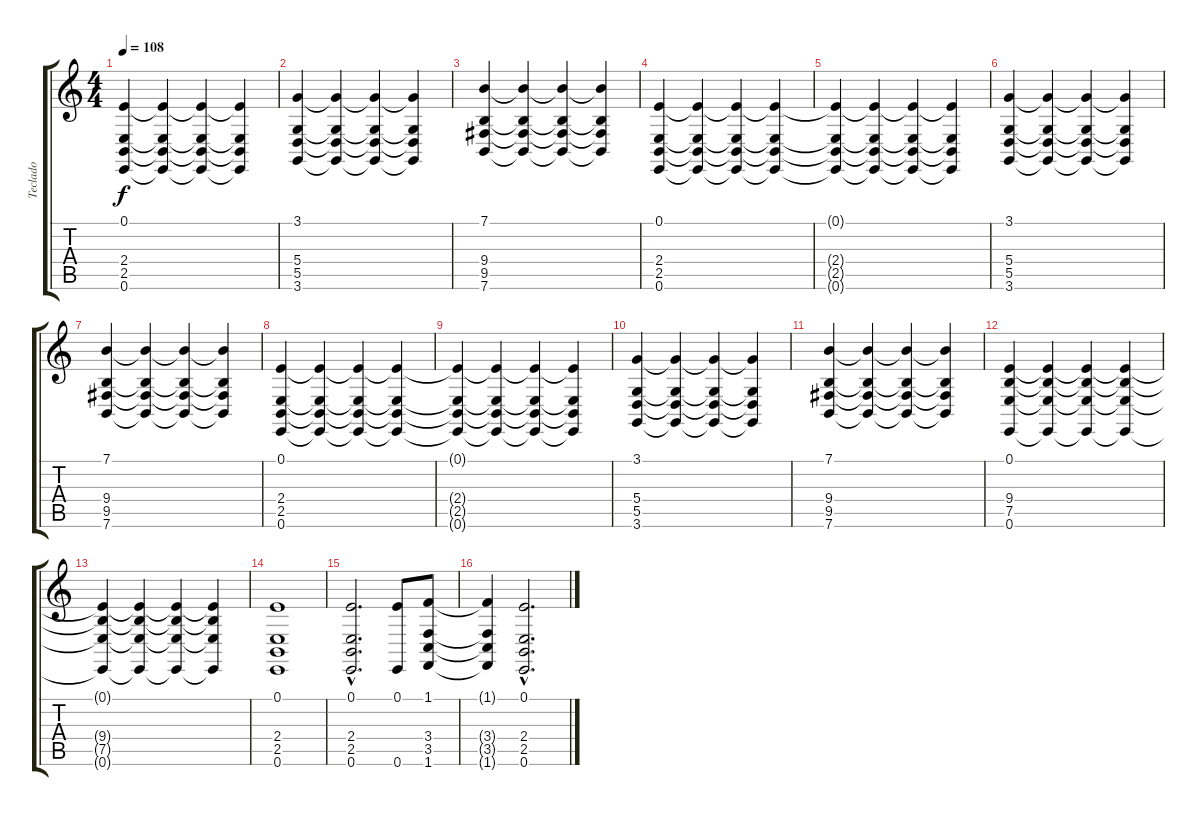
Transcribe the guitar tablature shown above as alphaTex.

\track ("Teclado" "Teclado") {instrument choiraahs}
\staff {score tabs}
\tuning (E4 B3 G3 D3 A2 E2) {hide}
\ts (4 4)
\tempo 108
\clef g2
\ks c
(0.1{t} 2.4{t} 2.5{t} 0.6{t}).4{dy f} (0.1{t} 2.4{t} 2.5{t} 0.6{t}).4 (0.1{t} 2.4{t} 2.5{t} 0.6{t}).4 (0.1{t} 2.4{t} 2.5{t} 0.6{t}).4 |
(3.1 5.4 5.5 3.6).4 (3.1{t} 5.4{t} 5.5{t} 3.6{t}).4 (3.1{t} 5.4{t} 5.5{t} 3.6{t}).4 (3.1{t} 5.4{t} 5.5{t} 3.6{t}).4 |
(7.1 9.4 9.5 7.6).4 (7.1{t} 9.4{t} 9.5{t} 7.6{t}).4 (7.1{t} 9.4{t} 9.5{t} 7.6{t}).4 (7.1{t} 9.4{t} 9.5{t} 7.6{t}).4 |
(0.1 2.4 2.5 0.6).4 (0.1{t} 2.4{t} 2.5{t} 0.6{t}).4 (0.1{t} 2.4{t} 2.5{t} 0.6{t}).4 (0.1{t} 2.4{t} 2.5{t} 0.6{t}).4 |
(0.1{t} 2.4{t} 2.5{t} 0.6{t}).4 (0.1{t} 2.4{t} 2.5{t} 0.6{t}).4 (0.1{t} 2.4{t} 2.5{t} 0.6{t}).4 (0.1{t} 2.4{t} 2.5{t} 0.6{t}).4 |
(3.1 5.4 5.5 3.6).4 (3.1{t} 5.4{t} 5.5{t} 3.6{t}).4 (3.1{t} 5.4{t} 5.5{t} 3.6{t}).4 (3.1{t} 5.4{t} 5.5{t} 3.6{t}).4 |
(7.1 9.4 9.5 7.6).4 (7.1{t} 9.4{t} 9.5{t} 7.6{t}).4 (7.1{t} 9.4{t} 9.5{t} 7.6{t}).4 (7.1{t} 9.4{t} 9.5{t} 7.6{t}).4 |
(0.1 2.4 2.5 0.6).4 (0.1{t} 2.4{t} 2.5{t} 0.6{t}).4 (0.1{t} 2.4{t} 2.5{t} 0.6{t}).4 (0.1{t} 2.4{t} 2.5{t} 0.6{t}).4 |
(0.1{t} 2.4{t} 2.5{t} 0.6{t}).4 (0.1{t} 2.4{t} 2.5{t} 0.6{t}).4 (0.1{t} 2.4{t} 2.5{t} 0.6{t}).4 (0.1{t} 2.4{t} 2.5{t} 0.6{t}).4 |
(3.1 5.4 5.5 3.6).4 (3.1{t} 5.4{t} 5.5{t} 3.6{t}).4 (3.1{t} 5.4{t} 5.5{t} 3.6{t}).4 (3.1{t} 5.4{t} 5.5{t} 3.6{t}).4 |
(7.1 9.4 9.5 7.6).4 (7.1{t} 9.4{t} 9.5{t} 7.6{t}).4 (7.1{t} 9.4{t} 9.5{t} 7.6{t}).4 (7.1{t} 9.4{t} 9.5{t} 7.6{t}).4 |
(0.1 9.4 7.5 0.6).4 (0.1{t} 9.4{t} 7.5{t} 0.6{t}).4 (0.1{t} 9.4{t} 7.5{t} 0.6{t}).4 (0.1{t} 9.4{t} 7.5{t} 0.6{t}).4 |
(0.1{t} 9.4{t} 7.5{t} 0.6{t}).4 (0.1{t} 9.4{t} 7.5{t} 0.6{t}).4 (0.1{t} 9.4{t} 7.5{t} 0.6{t}).4 (0.1{t} 9.4{t} 7.5{t} 0.6{t}).4 |
(0.1 2.4 2.5 0.6).1 |
(0.1{hac} 2.4{hac} 2.5{hac} 0.6{hac}).2{d} (0.1 0.6).8 (1.1 3.4 3.5 1.6).8 |
(1.1{t} 3.4{t} 3.5{t} 1.6{t}).4 (0.1{hac} 2.4{hac} 2.5{hac} 0.6{hac}).2{d}
